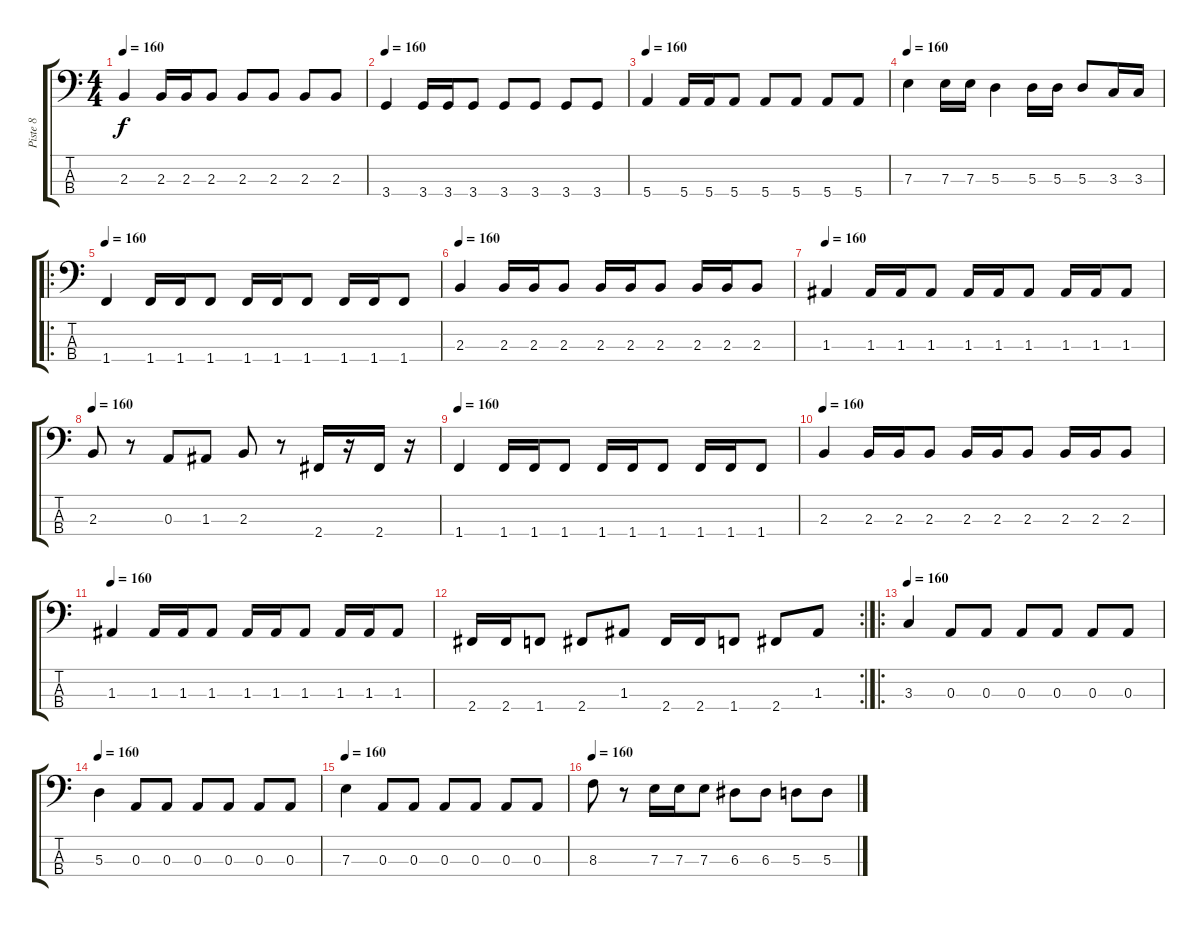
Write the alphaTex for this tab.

\track ("Piste 8" "Piste 8") {instrument electricbasspick}
\staff {score tabs}
\tuning (G2 D2 A1 E1) {hide}
\ts (4 4)
\tempo 160
\clef f4
\ks c
2.3.4{dy f} 2.3.16 2.3.16 2.3.8 2.3.8 2.3.8 2.3.8 2.3.8 |
\tempo 160
3.4.4 3.4.16 3.4.16 3.4.8 3.4.8 3.4.8 3.4.8 3.4.8 |
\tempo 160
5.4.4 5.4.16 5.4.16 5.4.8 5.4.8 5.4.8 5.4.8 5.4.8 |
\tempo 160
7.3.4 7.3.16 7.3.16 5.3.4 5.3.16 5.3.16 5.3.8 3.3.16 3.3.16 |
\ro
\tempo 160
1.4.4 1.4.16 1.4.16 1.4.8 1.4.16 1.4.16 1.4.8 1.4.16 1.4.16 1.4.8 |
\tempo 160
2.3.4 2.3.16 2.3.16 2.3.8 2.3.16 2.3.16 2.3.8 2.3.16 2.3.16 2.3.8 |
\tempo 160
1.3.4 1.3.16 1.3.16 1.3.8 1.3.16 1.3.16 1.3.8 1.3.16 1.3.16 1.3.8 |
\tempo 160
2.3.8 r.8 0.3.8 1.3.8 2.3.8 r.8 2.4.16 r.16 2.4.16 r.16 |
\tempo 160
1.4.4 1.4.16 1.4.16 1.4.8 1.4.16 1.4.16 1.4.8 1.4.16 1.4.16 1.4.8 |
\tempo 160
2.3.4 2.3.16 2.3.16 2.3.8 2.3.16 2.3.16 2.3.8 2.3.16 2.3.16 2.3.8 |
\tempo 160
1.3.4 1.3.16 1.3.16 1.3.8 1.3.16 1.3.16 1.3.8 1.3.16 1.3.16 1.3.8 |
\rc 2
2.4.16 2.4.16 1.4.8 2.4.8 1.3.8 2.4.16 2.4.16 1.4.8 2.4.8 1.3.8 |
\ro
\tempo 160
3.3.4 0.3.8 0.3.8 0.3.8 0.3.8 0.3.8 0.3.8 |
\tempo 160
5.3.4 0.3.8 0.3.8 0.3.8 0.3.8 0.3.8 0.3.8 |
\tempo 160
7.3.4 0.3.8 0.3.8 0.3.8 0.3.8 0.3.8 0.3.8 |
\tempo 160
8.3.8 r.8 7.3.16 7.3.16 7.3.8 6.3.8 6.3.8 5.3.8 5.3{ss}.8
